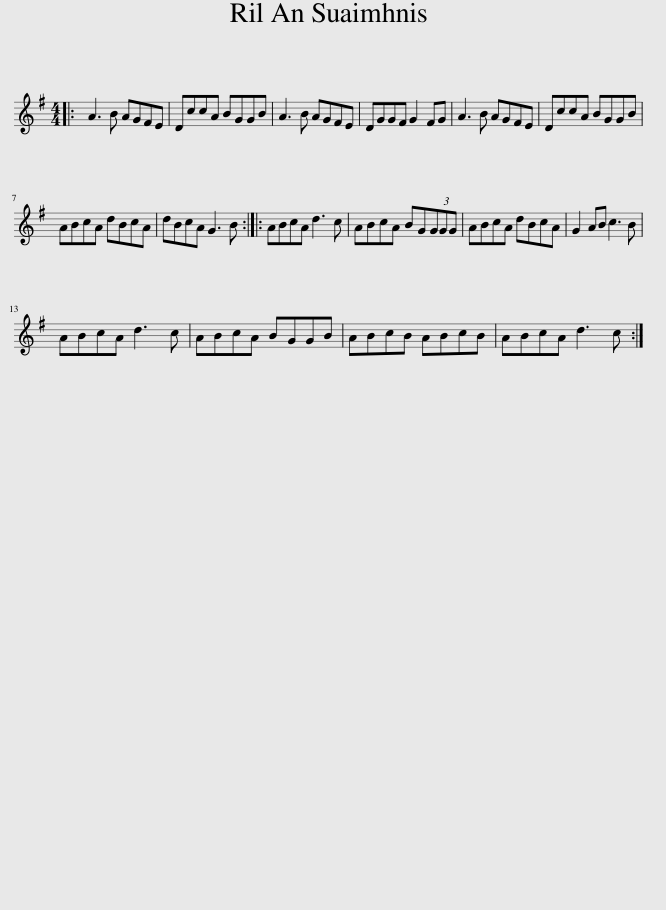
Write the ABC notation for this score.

X:1
L:1/8
M:4/4
I:linebreak $
K:G
V:1 treble
V:1
|: A3 B AGFE | DccA BGGB | A3 B AGFE | DGGF G2 FG | A3 B AGFE | %5
 DccA BGGB |$ ABcA dBcA | dBcA G3 B :: ABcA d3 c | ABcA BG(3GGG | %10
 ABcA dBcA | G2 AB c3 B |$ ABcA d3 c | ABcA BGGB | ABcB ABcB | %15
 ABcA d3 c :| %16
